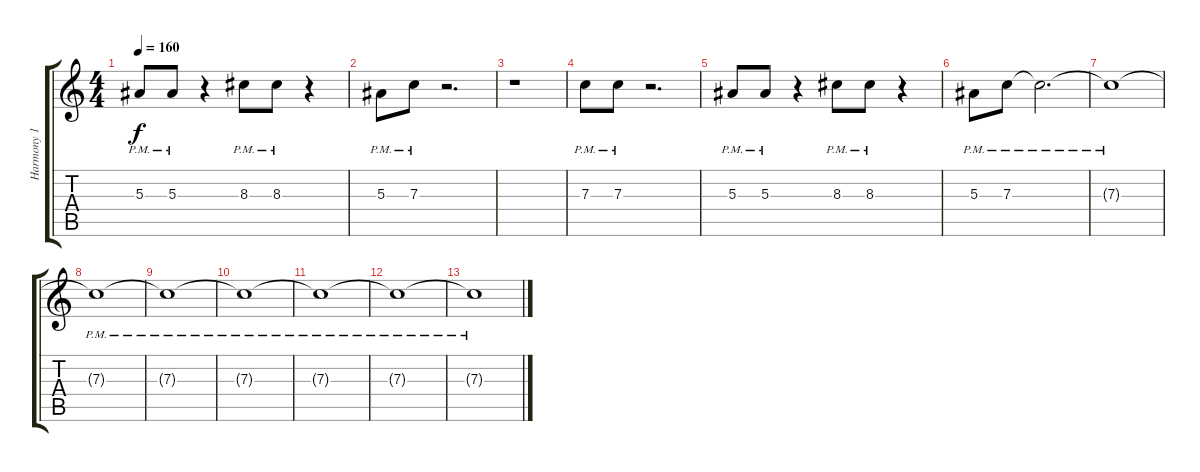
\track ("Harmony 1" "Harmony 1") {instrument overdrivenguitar}
\staff {score tabs}
\tuning (D4 A3 F3 C3 G2 C2) {hide}
\ts (4 4)
\tempo 160
\clef g2
\ks aminor
5.3{pm}.8{dy f} 5.3{pm}.8 r.4 8.3{pm}.8 8.3{pm}.8 r.4 |
5.3{pm}.8 7.3{pm}.8 r.2{d} |
r.1 |
7.3{pm}.8 7.3{pm}.8 r.2{d} |
5.3{pm}.8 5.3{pm}.8 r.4 8.3{pm}.8 8.3{pm}.8 r.4 |
5.3{pm}.8 7.3{pm}.8 7.3{pm t}.2{d} |
7.3{pm t}.1 |
7.3{pm t}.1 |
7.3{pm t}.1 |
7.3{pm t}.1 |
7.3{pm t}.1 |
7.3{pm t}.1 |
7.3{pm t}.1
